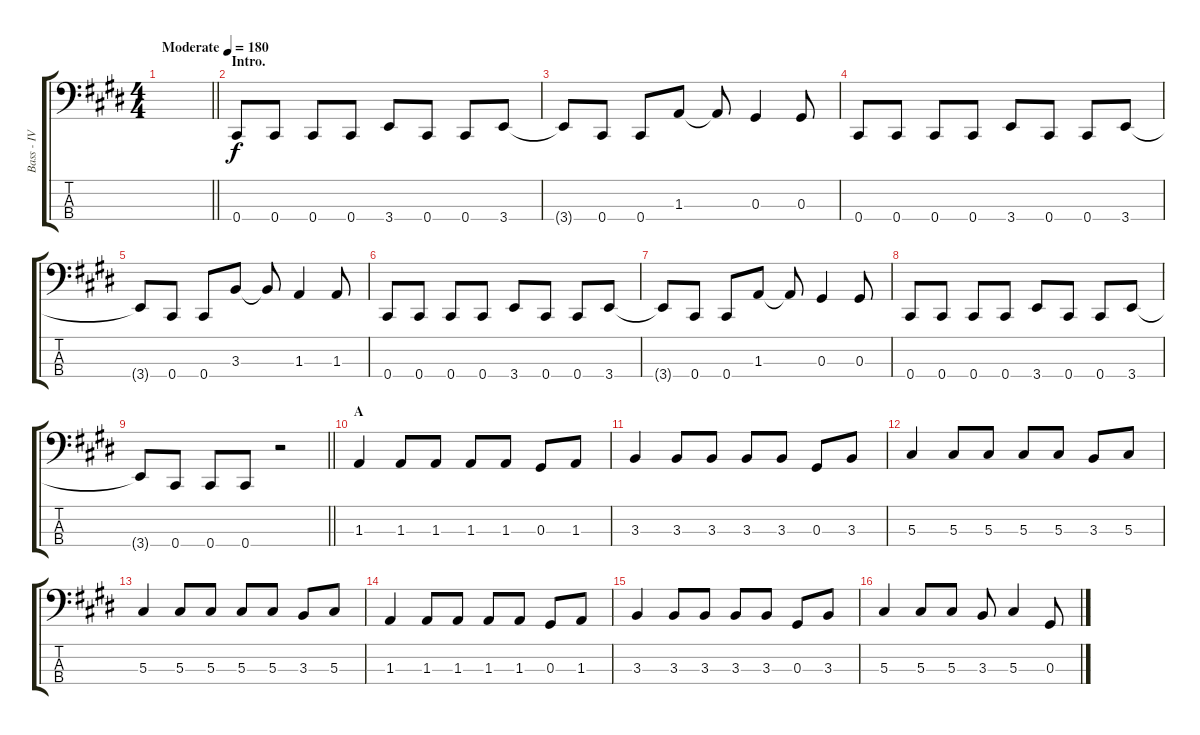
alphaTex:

\track ("Bass - IV" "Bass - IV") {instrument electricbasspick}
\staff {score tabs}
\tuning (Gb2 Db2 Ab1 Db1) {hide}
\ts (4 4)
\tempo (180 "Moderate")
\clef f4
\barLineRight lightlight
\ks e
|
\section ("" "Intro.")
0.4.8 0.4.8 0.4.8 0.4.8 3.4.8 0.4.8 0.4.8 3.4.8 |
3.4{t}.8 0.4.8 0.4.8 1.3.8 1.3{t}.8 0.3.4 0.3.8 |
0.4.8 0.4.8 0.4.8 0.4.8 3.4.8 0.4.8 0.4.8 3.4.8 |
3.4{t}.8 0.4.8 0.4.8 3.3.8 3.3{t}.8 1.3.4 1.3.8 |
0.4.8 0.4.8 0.4.8 0.4.8 3.4.8 0.4.8 0.4.8 3.4.8 |
3.4{t}.8 0.4.8 0.4.8 1.3.8 1.3{t}.8 0.3.4 0.3.8 |
0.4.8 0.4.8 0.4.8 0.4.8 3.4.8 0.4.8 0.4.8 3.4.8 |
\barLineRight lightlight
3.4{t}.8 0.4.8 0.4.8 0.4.8 r.2 |
\section ("" "A")
1.3.4 1.3.8 1.3.8 1.3.8 1.3.8 0.3.8 1.3.8 |
3.3.4 3.3.8 3.3.8 3.3.8 3.3.8 0.3.8 3.3.8 |
5.3.4 5.3.8 5.3.8 5.3.8 5.3.8 3.3.8 5.3.8 |
5.3.4 5.3.8 5.3.8 5.3.8 5.3.8 3.3.8 5.3.8 |
1.3.4 1.3.8 1.3.8 1.3.8 1.3.8 0.3.8 1.3.8 |
3.3.4 3.3.8 3.3.8 3.3.8 3.3.8 0.3.8 3.3.8 |
5.3.4 5.3.8 5.3.8 3.3.8 5.3.4 0.3.8
